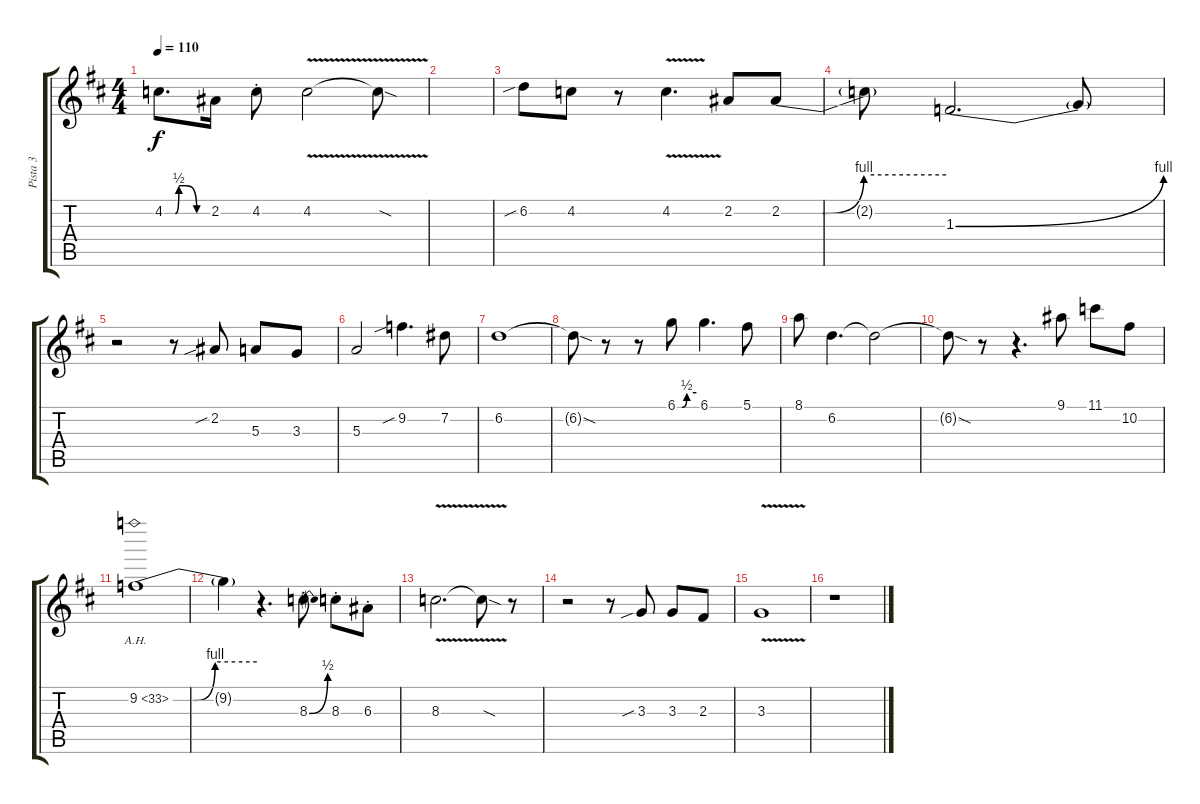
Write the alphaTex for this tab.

\track ("Pista 3" "Pista 3") {instrument distortionguitar}
\staff {score tabs}
\tuning (Db4 Ab3 E3 B2 Gb2 B1) {hide}
\ts (4 4)
\tempo 110
\clef g2
\ks bminor
4.2{be (custom 0 0 15 0 20 2 30 2 45 0 60 0)}.8{d dy f} 2.2.16 4.2{st}.8 4.2{v}.2 4.2{sod t}.8 |
|
6.2{sib}.8 4.2.8 r.8 4.2{v}.4{d} 2.2.8 2.2{be (custom 0 0 15 0 30 4 60 4)}.8 |
2.2{t}.8 1.3{be (bend 0 0 60 4)}.2{d} 1.3{t}.8 |
r.2 r.8 2.2{sib}.8 5.3.8 3.3.8 |
5.3.2 9.2{sib}.4{d} 7.2.8 |
6.2.1 |
6.2{sod t}.8 r.8 r.8 6.1{be (custom 0 0 15 0 30 2 60 2)}.8 6.1.4{d} 5.1.8 |
8.1.8 6.2.4{d} 6.2{t}.2 |
6.2{sod t}.8 r.8 r.4{d} 9.1.8 11.1.8 10.2.8 |
9.2{be (custom 0 0 15 0 30 4 60 4) ah 24}.1 |
9.2{t}.4 r.4{d} 8.3{be (bend 0 0 60 2) st}.8 8.3{st}.8 6.3{st}.8 |
8.3{v}.2{d} 8.3{sod t}.8 r.8 |
r.2 r.8 3.3{sib}.8 3.3.8 2.3.8 |
3.3{v}.1 |
r.1
